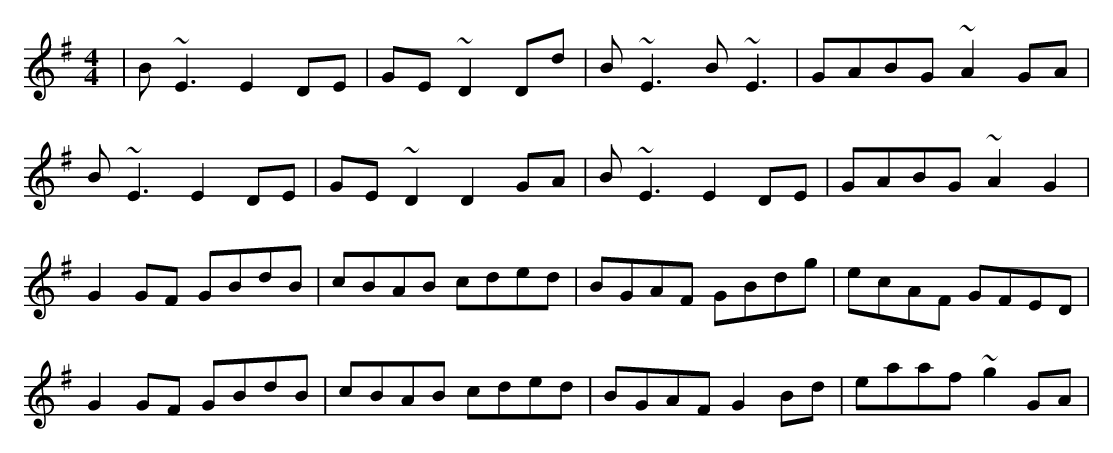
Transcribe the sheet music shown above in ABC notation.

X:1
M:4/4
K:Emin
|B~E3 E2DE|GE~D2 Dd|B~E3 B~E3|GABG ~A2GA|
B~E3 E2DE|GE~D2 D2GA|B~E3 E2DE|GABG ~A2G2|
G2GF GBdB|cBAB cded|BGAF GBdg|ecAF GFED|
G2GF GBdB|cBAB cded|BGAF G2Bd|eaaf ~g2GA|
